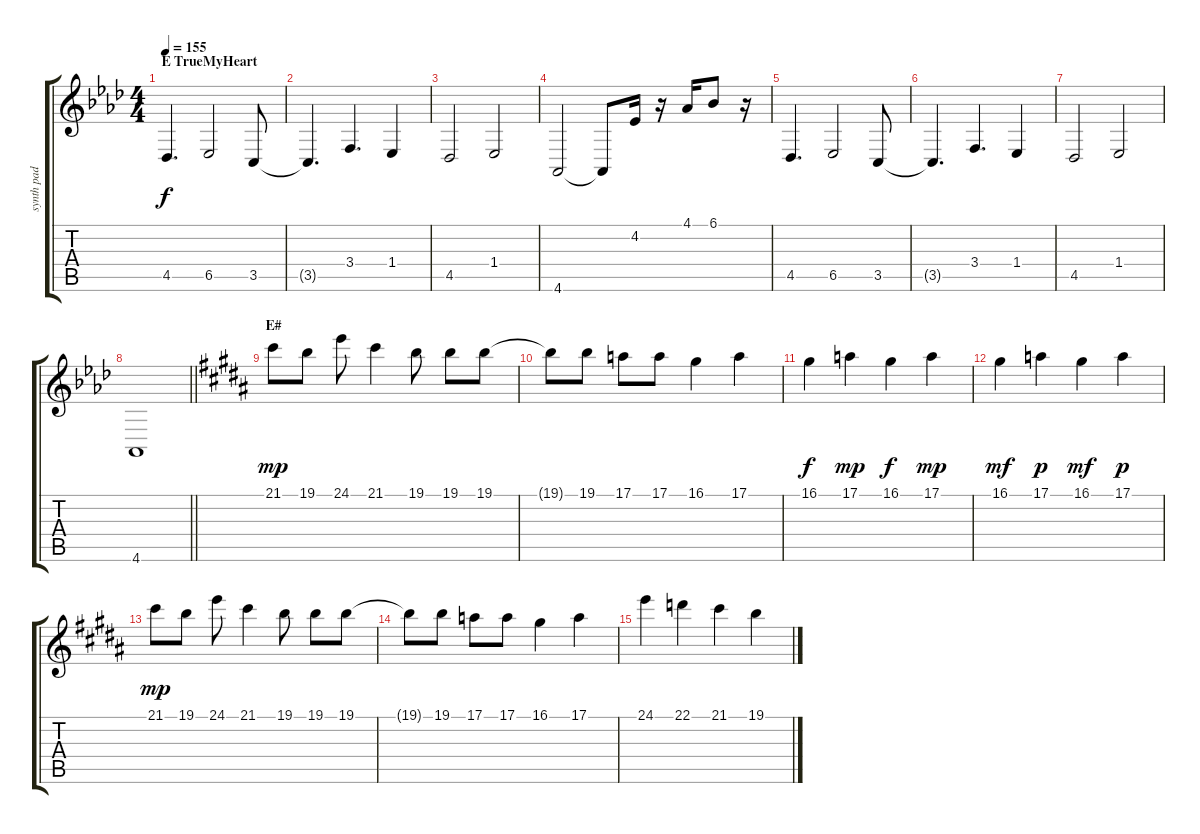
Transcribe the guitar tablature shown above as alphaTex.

\track ("synth pad" "synth pad") {instrument pad3polysynth}
\staff {score tabs}
\tuning (E4 B3 G3 D3 A2 E2) {hide}
\ts (4 4)
\section ("" "E TrueMyHeart")
\tempo 155
\clef g2
\ks ab
4.5.4{d dy f} 6.5.2 3.5.8 |
3.5{t}.4{d} 3.4.4{d} 1.4.4 |
4.5.2 1.4.2 |
4.6.2 4.6{t}.8 4.2.16 r.16 4.1.16 6.1.8 r.16 |
4.5.4{d} 6.5.2 3.5.8 |
3.5{t}.4{d} 3.4.4{d} 1.4.4 |
4.5.2 1.4.2 |
\barLineRight lightlight
4.6.1 |
\section ("" "E#")
\ks b
21.1.8{dy mp} 19.1.8 24.1.8 21.1.4 19.1.8 19.1.8 19.1.8 |
19.1{t}.8 19.1.8 17.1.8 17.1.8 16.1.4 17.1.4 |
16.1.4{dy f} 17.1.4{dy mp} 16.1.4{dy f} 17.1.4{dy mp} |
16.1.4{dy mf} 17.1.4{dy p} 16.1.4{dy mf} 17.1.4{dy p} |
21.1.8{dy mp} 19.1.8 24.1.8 21.1.4 19.1.8 19.1.8 19.1.8 |
19.1{t}.8 19.1.8 17.1.8 17.1.8 16.1.4 17.1.4 |
24.1.4 22.1.4 21.1.4 19.1.4
